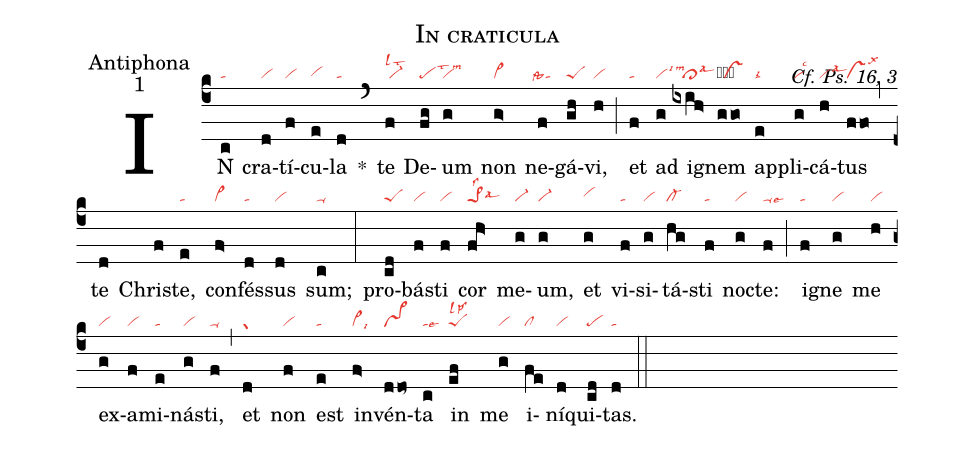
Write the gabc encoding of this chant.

name:In craticula;
office-part:Antiphona;
mode:1;
commentary:Cf. Ps. 16, 3;
nabc-lines:1;
%%
(c4)
IN(c|ta) cra(d|vi)tí(f|vi)cu(e|vihg)la(d|ta) *(`)
te(f|vi-lsl2lst2) De(fg|pelst3lsm3)um(g|vi) non(g>|vi>) ne(f|``talssta1)gá(gh|peS)vi,(h|vi) (;)
et(f|ta) ad(g|vilsi3lsm3) i(ixih>|///cl>lsal3lam3)gnem(ggo|//vs) ap(e|talsi2)pli(g|vilsc3)cá(h|vilsal3)tus(ffo|vslsx3) (,)
te(d) Chri(f)ste,(e|ta) con(f>|vi>)fés(d|ta)sus(d|vi) sum;(c|ta-) (:)
pro(cd|peS)bá(f|vi)sti(f|vi) cor(fh>|pe>1lss2lsal6) me(g|vi-)um,(g|vi-) et(g|vihh) vi(f|ta)si(g|vi)tá(hg|cl-)sti(f|ta) no(g|vi)cte:(f|ta-lse6) (;)
i(f|ta)gne(g|vi) me(h|vi) ex(g|vi)a(f|vi)mi(e|ta)ná(g|vi)sti,(f|ta-) (,)
et(d|gr) non(f|vi) est(e|ta) in(f>|vi>lsi9)vén(ddo~|vs>)ta(c|talse6) in(ef|peSlsl2lsp2) me(g|vi) i(fe|cl)ní(d|vi)qui(cd|pe)tas.(d|ta) (::)
